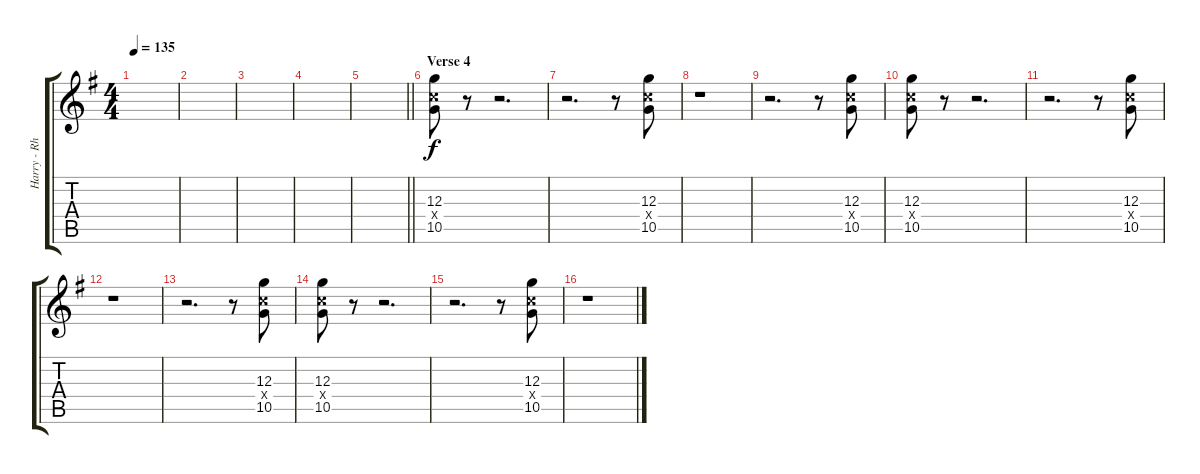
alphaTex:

\track ("Harry - Rhythm Guitar II" "Harry - Rh") {instrument overdrivenguitar}
\staff {score tabs}
\tuning (E4 B3 G3 D3 A2 E2) {hide}
\ts (4 4)
\tempo 135
\clef g2
\ks g
|
|
|
|
\barLineRight lightlight
|
\section ("" "Verse 4")
(12.3 10.4{x} 10.5).8 r.8 r.2{d} |
r.2{d} r.8 (12.3 10.4{x} 10.5).8 |
r.1 |
r.2{d} r.8 (12.3 10.4{x} 10.5).8 |
(12.3 10.4{x} 10.5).8 r.8 r.2{d} |
r.2{d} r.8 (12.3 10.4{x} 10.5).8 |
r.1 |
r.2{d} r.8 (12.3 10.4{x} 10.5).8 |
(12.3 10.4{x} 10.5).8 r.8 r.2{d} |
r.2{d} r.8 (12.3 10.4{x} 10.5).8 |
r.1
